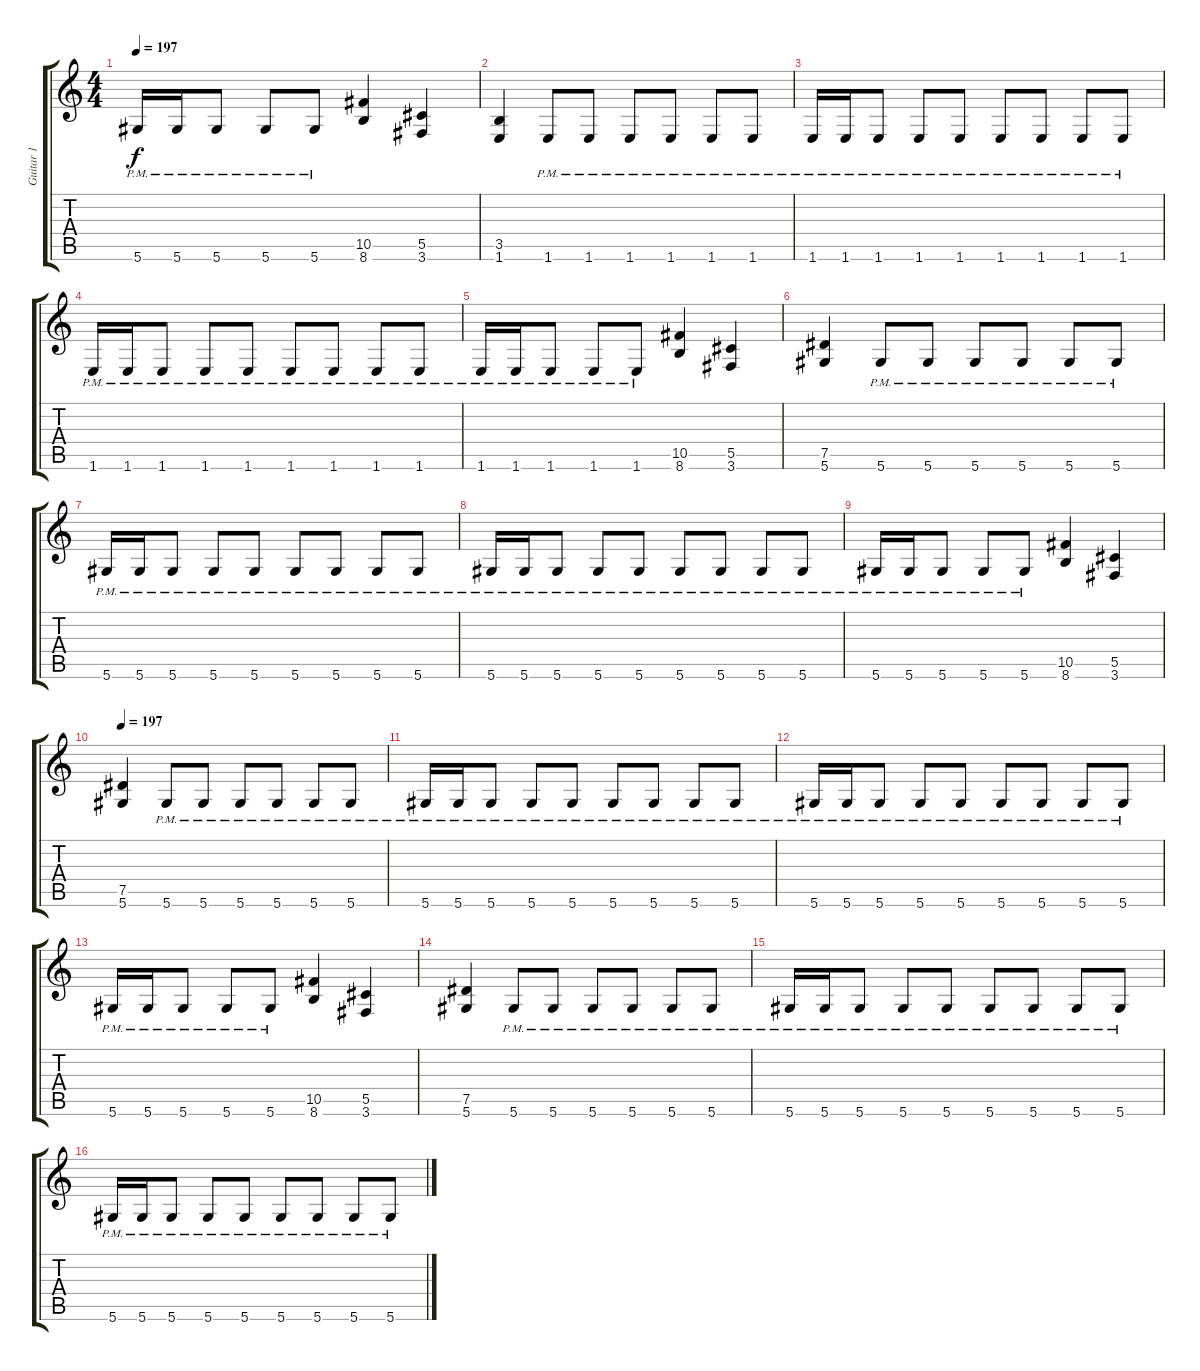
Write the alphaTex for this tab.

\track ("Guitar 1" "Guitar 1") {instrument acousticguitarsteel}
\staff {score tabs}
\tuning (Eb4 Bb3 Gb3 Db3 Ab2 Eb2) {hide}
\ts (4 4)
\tempo 197
\clef g2
\ks c
5.6{pm}.16{dy f} 5.6{pm}.16 5.6{pm}.8 5.6{pm}.8 5.6{pm}.8 (10.5 8.6).4 (5.5 3.6).4 |
(3.5 1.6).4 1.6{pm}.8 1.6{pm}.8 1.6{pm}.8 1.6{pm}.8 1.6{pm}.8 1.6{pm}.8 |
1.6{pm}.16 1.6{pm}.16 1.6{pm}.8 1.6{pm}.8 1.6{pm}.8 1.6{pm}.8 1.6{pm}.8 1.6{pm}.8 1.6{pm}.8 |
1.6{pm}.16 1.6{pm}.16 1.6{pm}.8 1.6{pm}.8 1.6{pm}.8 1.6{pm}.8 1.6{pm}.8 1.6{pm}.8 1.6{pm}.8 |
1.6{pm}.16 1.6{pm}.16 1.6{pm}.8 1.6{pm}.8 1.6{pm}.8 (10.5 8.6).4 (5.5 3.6).4 |
(7.5 5.6).4 5.6{pm}.8 5.6{pm}.8 5.6{pm}.8 5.6{pm}.8 5.6{pm}.8 5.6{pm}.8 |
5.6{pm}.16 5.6{pm}.16 5.6{pm}.8 5.6{pm}.8 5.6{pm}.8 5.6{pm}.8 5.6{pm}.8 5.6{pm}.8 5.6{pm}.8 |
5.6{pm}.16 5.6{pm}.16 5.6{pm}.8 5.6{pm}.8 5.6{pm}.8 5.6{pm}.8 5.6{pm}.8 5.6{pm}.8 5.6{pm}.8 |
5.6{pm}.16 5.6{pm}.16 5.6{pm}.8 5.6{pm}.8 5.6{pm}.8 (10.5 8.6).4 (5.5 3.6).4 |
\tempo 197
(7.5 5.6).4{volume 16 balance 8 instrument distortionguitar} 5.6{pm}.8 5.6{pm}.8 5.6{pm}.8 5.6{pm}.8 5.6{pm}.8 5.6{pm}.8 |
5.6{pm}.16 5.6{pm}.16 5.6{pm}.8 5.6{pm}.8 5.6{pm}.8 5.6{pm}.8 5.6{pm}.8 5.6{pm}.8 5.6{pm}.8 |
5.6{pm}.16 5.6{pm}.16 5.6{pm}.8 5.6{pm}.8 5.6{pm}.8 5.6{pm}.8 5.6{pm}.8 5.6{pm}.8 5.6{pm}.8 |
5.6{pm}.16 5.6{pm}.16 5.6{pm}.8 5.6{pm}.8 5.6{pm}.8 (10.5 8.6).4 (5.5 3.6).4 |
(7.5 5.6).4 5.6{pm}.8 5.6{pm}.8 5.6{pm}.8 5.6{pm}.8 5.6{pm}.8 5.6{pm}.8 |
5.6{pm}.16 5.6{pm}.16 5.6{pm}.8 5.6{pm}.8 5.6{pm}.8 5.6{pm}.8 5.6{pm}.8 5.6{pm}.8 5.6{pm}.8 |
5.6{pm}.16 5.6{pm}.16 5.6{pm}.8 5.6{pm}.8 5.6{pm}.8 5.6{pm}.8 5.6{pm}.8 5.6{pm}.8 5.6{pm}.8
